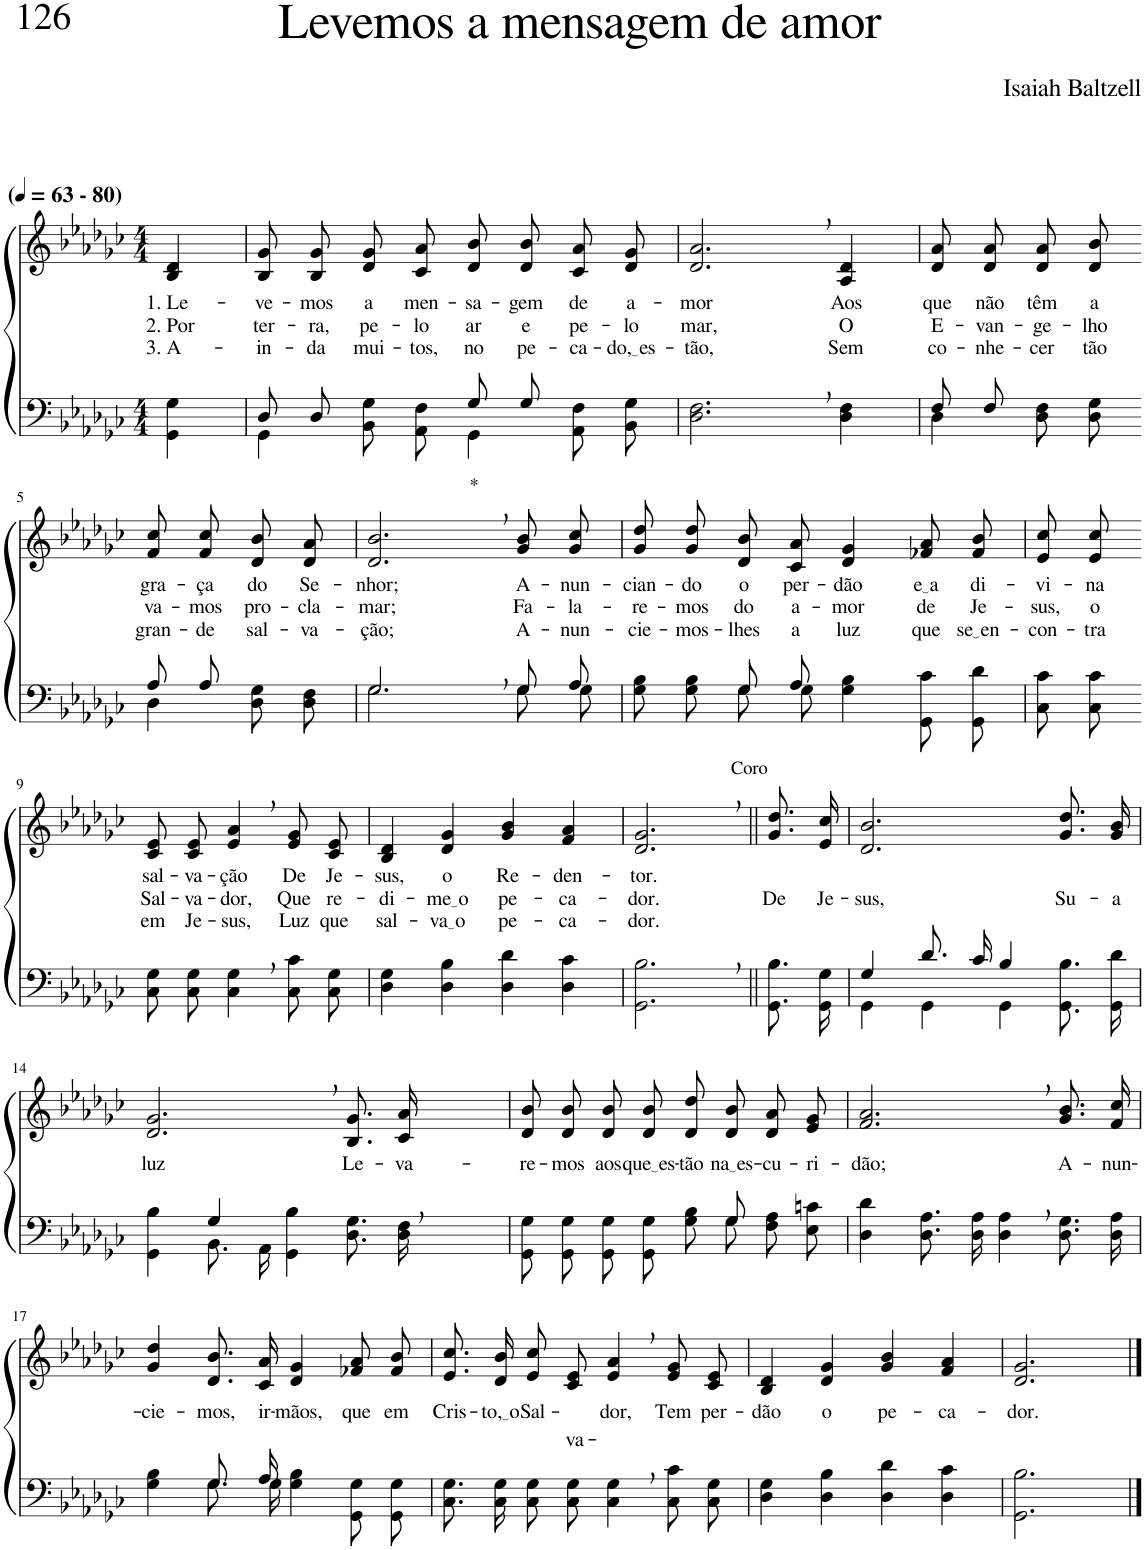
**kern	**kern	**text	**text	**text
*part2	*part1	*part1	*part1	*part1
*staff2	*staff1	*staff1	*staff1	*staff1
*I"Parte III e IV	*I"Parte I e II	*	*	*
*clefF4	*clefG2	*	*	*
*Trd-1c-2	*Trd-1c-2	*	*	*
*k[b-e-a-d-g-c-]	*k[b-e-a-d-g-c-]	*	*	*
*M4/4	*M4/4	*	*	*
*MM63	*MM63	*	*	*
=1	=1	=1	=1	=1
!	!LO:TX:a:B:t=(	!	!	!
!	!LO:TX:a:B:t=- 80)	!	!	!
!	!	!LO:LY:b	!LO:LY:b	!LO:LY:b
4GG-\ 4G-\	4B-/ 4d-/	1. Le-	2. Por	3. A-
=2	=2	=2	=2	=2
*^	*	*	*	*
!	!	!	!LO:LY:b	!LO:LY:b	!LO:LY:b
8D-/L	4GG-\	8B-/ 8g-/L	-ve-	ter-	-in-
!	!	!	!LO:LY:b	!LO:LY:b	!LO:LY:b
8D-/J	.	8B-/ 8g-/J	-mos	-ra,	-da
!	!	!	!LO:LY:b	!LO:LY:b	!LO:LY:b
4ryy	8BB-\ 8G-\L	8d-/ 8g-/L	a	pe-	mui-
!	!	!	!LO:LY:b	!LO:LY:b	!LO:LY:b
.	8AA-\ 8F\J	8c-/ 8a-/J	men-	-lo	-tos,
!	!	!	!LO:LY:b	!LO:LY:b	!LO:LY:b
8G-/L	4GG-\	8d-/ 8b-/L	-sa-	ar	no
!	!	!	!LO:LY:b	!LO:LY:b	!LO:LY:b
8G-/J	.	8d-/ 8b-/J	-gem	e	pe-
!	!	!	!LO:LY:b	!LO:LY:b	!LO:LY:b
4ryy	8AA-\ 8F\L	8c-/ 8a-/L	de	pe-	-ca-
!	!	!	!LO:LY:b	!LO:LY:b	!LO:LY:b
.	8BB-\ 8G-\J	8d-/ 8g-/J	a-	-lo	do, es
=3	=3	=3	=3	=3	=3
!	!	!	!LO:LY:b	!LO:LY:b	!LO:LY:b
*v	*v	*	*	*	*
2.D-\, 2.F\,	2.d-/, 2.a-/,	-mor	mar,	-tão,
!	!	!LO:LY:b	!LO:LY:b	!LO:LY:b
4D-\ 4F\	4A-/ 4d-/	Aos	O	Sem
=4	=4	=4	=4	=4
*^	*	*	*	*
!	!	!	!LO:LY:b	!LO:LY:b	!LO:LY:b
8F/L	4D-\	8d-/ 8a-/L	que	E-	co-
!	!	!	!LO:LY:b	!LO:LY:b	!LO:LY:b
8F/J	.	8d-/ 8a-/J	não	-van-	-nhe-
!	!	!	!LO:LY:b	!LO:LY:b	!LO:LY:b
4ryy	8D-\ 8F\L	8d-/ 8a-/L	têm	-ge-	-cer
!	!	!	!LO:LY:b	!LO:LY:b	!LO:LY:b
.	8D-\ 8G-\J	8d-/ 8b-/J	a	-lho	tão
!!LO:LB:g=z
=5-	=5-	=5-	=5-	=5-	=5-
!	!	!	!LO:LY:b	!LO:LY:b	!LO:LY:b
8A-/L	4D-\	8f/ 8cc-/L	gra-	va-	gran-
!	!	!	!LO:LY:b	!LO:LY:b	!LO:LY:b
8A-/J	.	8f/ 8cc-/J	-ça	-mos	-de
!	!	!	!LO:LY:b	!LO:LY:b	!LO:LY:b
4ryy	8D-\ 8G-\L	8d-/ 8b-/L	do	pro-	sal-
!	!	!	!LO:LY:b	!LO:LY:b	!LO:LY:b
.	8D-\ 8F\J	8d-/ 8a-/J	Se-	-cla-	-va-
=6	=6	=6	=6	=6	=6
!	!	!LO:TX:a:t=*	!	!	!
!	!	!	!LO:LY:b	!LO:LY:b	!LO:LY:b
2.G-,/	2.G-\	2.d-/, 2.b-/,	-nhor;	-mar;	-ção;
!	!	!	!LO:LY:b	!LO:LY:b	!LO:LY:b
8G-/L	8G-\L	8g-/ 8b-/L	A-	Fa-	A-
!	!	!	!LO:LY:b	!LO:LY:b	!LO:LY:b
8A-/J	8G-\J	8g-/ 8cc-/J	-nun-	-la-	-nun-
=7	=7	=7	=7	=7	=7
!	!	!	!LO:LY:b	!LO:LY:b	!LO:LY:b
4ryy	8G-\ 8B-\L	8g-\ 8dd-\L	-cian-	-re-	-cie-
!	!	!	!LO:LY:b	!LO:LY:b	!LO:LY:b
.	8G-\ 8B-\J	8g-\ 8dd-\J	-do	-mos	-mos-
!	!	!	!LO:LY:b	!LO:LY:b	!LO:LY:b
8G-/L	8G-\L	8d-/ 8b-/L	o	do	-lhes
!	!	!	!LO:LY:b	!LO:LY:b	!LO:LY:b
8A-/J	8G-\J	8c-/ 8a-/J	per-	a-	a
!	!	!	!LO:LY:b	!LO:LY:b	!LO:LY:b
2ryy	4G-\ 4B-\	4d-/ 4g-/	-dão	-mor	luz
!	!	!	!LO:LY:b	!LO:LY:b	!LO:LY:b
.	8GG-\ 8c-\L	8f-X/ 8a-/L	e a	de	que
!	!	!	!LO:LY:b	!LO:LY:b	!LO:LY:b
.	8GG-\ 8d-\J	8f-/ 8b-/J	di-	Je-	se en
=8	=8	=8	=8	=8	=8
!	!	!	!LO:LY:b	!LO:LY:b	!LO:LY:b
*v	*v	*	*	*	*
8C-\ 8c-\L	8e-/ 8cc-/L	-vi-	-sus,	-con-
!	!	!LO:LY:b	!LO:LY:b	!LO:LY:b
8C-\ 8c-\J	8e-/ 8cc-/J	-na	o	-tra
!!LO:LB:g=z
=9-	=9-	=9-	=9-	=9-
!	!	!LO:LY:b	!LO:LY:b	!LO:LY:b
8C-\ 8G-\L	8c-/ 8e-/L	sal-	Sal-	em
!	!	!LO:LY:b	!LO:LY:b	!LO:LY:b
8C-\ 8G-\J	8c-/ 8e-/J	-va-	-va-	Je-
!	!	!LO:LY:b	!LO:LY:b	!LO:LY:b
4C-\, 4G-\,	4e-/, 4a-/,	-ção	-dor,	-sus,
!	!	!LO:LY:b	!LO:LY:b	!LO:LY:b
8C-\ 8c-\L	8e-/ 8g-/L	De	Que	Luz
!	!	!LO:LY:b	!LO:LY:b	!LO:LY:b
8C-\ 8G-\J	8c-/ 8e-/J	Je-	re-	que
=10	=10	=10	=10	=10
!	!	!LO:LY:b	!LO:LY:b	!LO:LY:b
4D-\ 4G-\	4B-/ 4d-/	-sus,	-di-	sal-
!	!	!LO:LY:b	!LO:LY:b	!LO:LY:b
4D-\ 4B-\	4d-/ 4g-/	o	me o	va o
!	!	!LO:LY:b	!LO:LY:b	!LO:LY:b
4D-\ 4d-\	4g-/ 4b-/	Re-	pe-	pe-
!	!	!LO:LY:b	!LO:LY:b	!LO:LY:b
4D-\ 4c-\	4f/ 4a-/	-den-	-ca-	-ca-
=11	=11	=11	=11	=11
!	!LO:TX:a:t=Coro	!	!	!
!	!	!LO:LY:b	!LO:LY:b	!LO:LY:b
2.GG-\, 2.B-\,	2.d-/, 2.g-/,	-tor.	-dor.	-dor.
=12||	=12||	=12||	=12||	=12||
!	!	!	!LO:LY:b	!
8.GG-/ 8.B-/L	8.g-/ 8.dd-/L	.	De	.
!	!	!	!LO:LY:b	!
16GG-/ 16G-/Jk	16e-/ 16cc-/Jk	.	Je-	.
=13	=13	=13	=13	=13
*^	*	*	*	*
!	!	!	!	!LO:LY:b	!
4G-/	4GG-\	2.d-/ 2.b-/	.	-sus,	.
8.d-/L	4GG-\	.	.	.	.
16c-/Jk	.	.	.	.	.
4B-/	4GG-\	.	.	.	.
!	!	!	!	!LO:LY:b	!
4ryy	8.GG-\ 8.B-\L	8.g-/ 8.dd-/L	.	Su-	.
!	!	!	!	!LO:LY:b	!
.	16GG-\ 16d-\Jk	16g-/ 16b-/Jk	.	-a	.
!!LO:LB:g=z
=14	=14	=14	=14	=14	=14
!	!	!	!LO:LY:b	!	!
4ryy	4GG-\ 4B-\	2.d-/, 2.g-/,	luz	.	.
4G-/	8.BB-\L	.	.	.	.
.	16AA-\Jk	.	.	.	.
2ryy	4GG-\ 4B-\	.	.	.	.
!	!	!	!LO:LY:b	!	!
.	8.D-\ 8.G-\L	8.B-/ 8.g-/L	Le-	.	.
!	!	!	!LO:LY:b	!	!
.	16D-\ 16F\Jk	16c-/ 16a-/Jk	-va-	.	.
=15	=15	=15	=15	=15	=15
!	!	!	!LO:LY:b	!	!
2ryy	8GG-/ 8G-/L	8d-/ 8b-/L	-re-	.	.
!	!	!	!LO:LY:b	!	!
.	8GG-/ 8G-/J	8d-/ 8b-/J	-mos	.	.
!	!	!	!LO:LY:b	!	!
.	8GG-/ 8G-/L	8d-/ 8b-/L	aos	.	.
!	!	!	!LO:LY:b	!	!
.	8GG-/ 8G-/J	8d-/ 8b-/J	que es	.	.
!	!	!	!LO:LY:b	!	!
8ryy	8G-\ 8B-\L	8d-/ 8dd-/L	-tão	.	.
!	!	!	!LO:LY:b	!	!
8G-/	8G-\J	8d-/ 8b-/J	na es	.	.
!	!	!	!LO:LY:b	!	!
4ryy	8F\ 8A-\L	8d-/ 8a-/L	-cu-	.	.
!	!	!	!LO:LY:b	!	!
.	8E-\ 8cn\J	8e-/ 8g-/J	-ri-	.	.
=16	=16	=16	=16	=16	=16
!	!	!	!LO:LY:b	!	!
*v	*v	*	*	*	*
4D-\ 4d-\	2.f/, 2.a-/,	-dão;	.	.
8.D-\ 8.A-\L	.	.	.	.
16D-\ 16A-\Jk	.	.	.	.
4D-\, 4A-\,	.	.	.	.
!	!	!LO:LY:b	!	!
8.D-\ 8.G-\L	8.g-/ 8.b-/L	A-	.	.
!	!	!LO:LY:b	!	!
16D-\ 16A-\Jk	16f/ 16cc-/Jk	-nun-	.	.
!!LO:LB:g=z
=17	=17	=17	=17	=17
*^	*	*	*	*
!	!	!	!LO:LY:b	!	!
4ryy	4G-\ 4B-\	4g-/ 4dd-/	-cie-	.	.
!	!	!	!LO:LY:b	!	!
8.G-/L	8.G-\L	8.d-/ 8.b-/L	-mos,	.	.
!	!	!	!LO:LY:b	!	!
16A-/Jk	16G-\Jk	16c-/ 16a-/Jk	ir-	.	.
!	!	!	!LO:LY:b	!	!
2ryy	4G-\ 4B-\	4d-/ 4g-/	-mãos,	.	.
!	!	!	!LO:LY:b	!	!
.	8GG-/ 8G-/L	8f-X/ 8a-/L	que	.	.
!	!	!	!LO:LY:b	!	!
.	8GG-/ 8G-/J	8f-/ 8b-/J	em	.	.
=18	=18	=18	=18	=18	=18
!	!	!	!LO:LY:b	!	!
*v	*v	*	*	*	*
8.C-\ 8.G-\L	8.e-/ 8.cc-/L	Cris-	.	.
!	!	!LO:LY:b	!	!
16C-\ 16G-\Jk	16d-/ 16b-/Jk	to, o	.	.
!	!	!LO:LY:b	!	!
8C-\ 8G-\L	8e-/ 8cc-/L	Sal-	.	.
!	!	!LO:LY:b	!	!
8C-\ 8G-\J	8c-/ 8e-/J	-va-	.	.
!	!	!LO:LY:b	!	!
4C-\, 4G-\,	4e-/, 4a-/,	dor,	.	.
!	!	!LO:LY:b	!	!
8C-\ 8c-\L	8e-/ 8g-/L	-Tem	.	.
!	!	!LO:LY:b	!	!
8C-\ 8G-\J	8c-/ 8e-/J	per-	.	.
=19	=19	=19	=19	=19
!	!	!LO:LY:b	!	!
4D-\ 4G-\	4B-/ 4d-/	-dão	.	.
!	!	!LO:LY:b	!	!
4D-\ 4B-\	4d-/ 4g-/	o	.	.
!	!	!LO:LY:b	!	!
4D-\ 4d-\	4g-/ 4b-/	pe-	.	.
!	!	!LO:LY:b	!	!
4D-\ 4c-\	4f/ 4a-/	-ca-	.	.
=20	=20	=20	=20	=20
!	!	!LO:LY:b	!	!
2.GG-\ 2.B-\	2.d-/ 2.g-/	-dor.	.	.
==	==	==	==	==
*-	*-	*-	*-	*-
